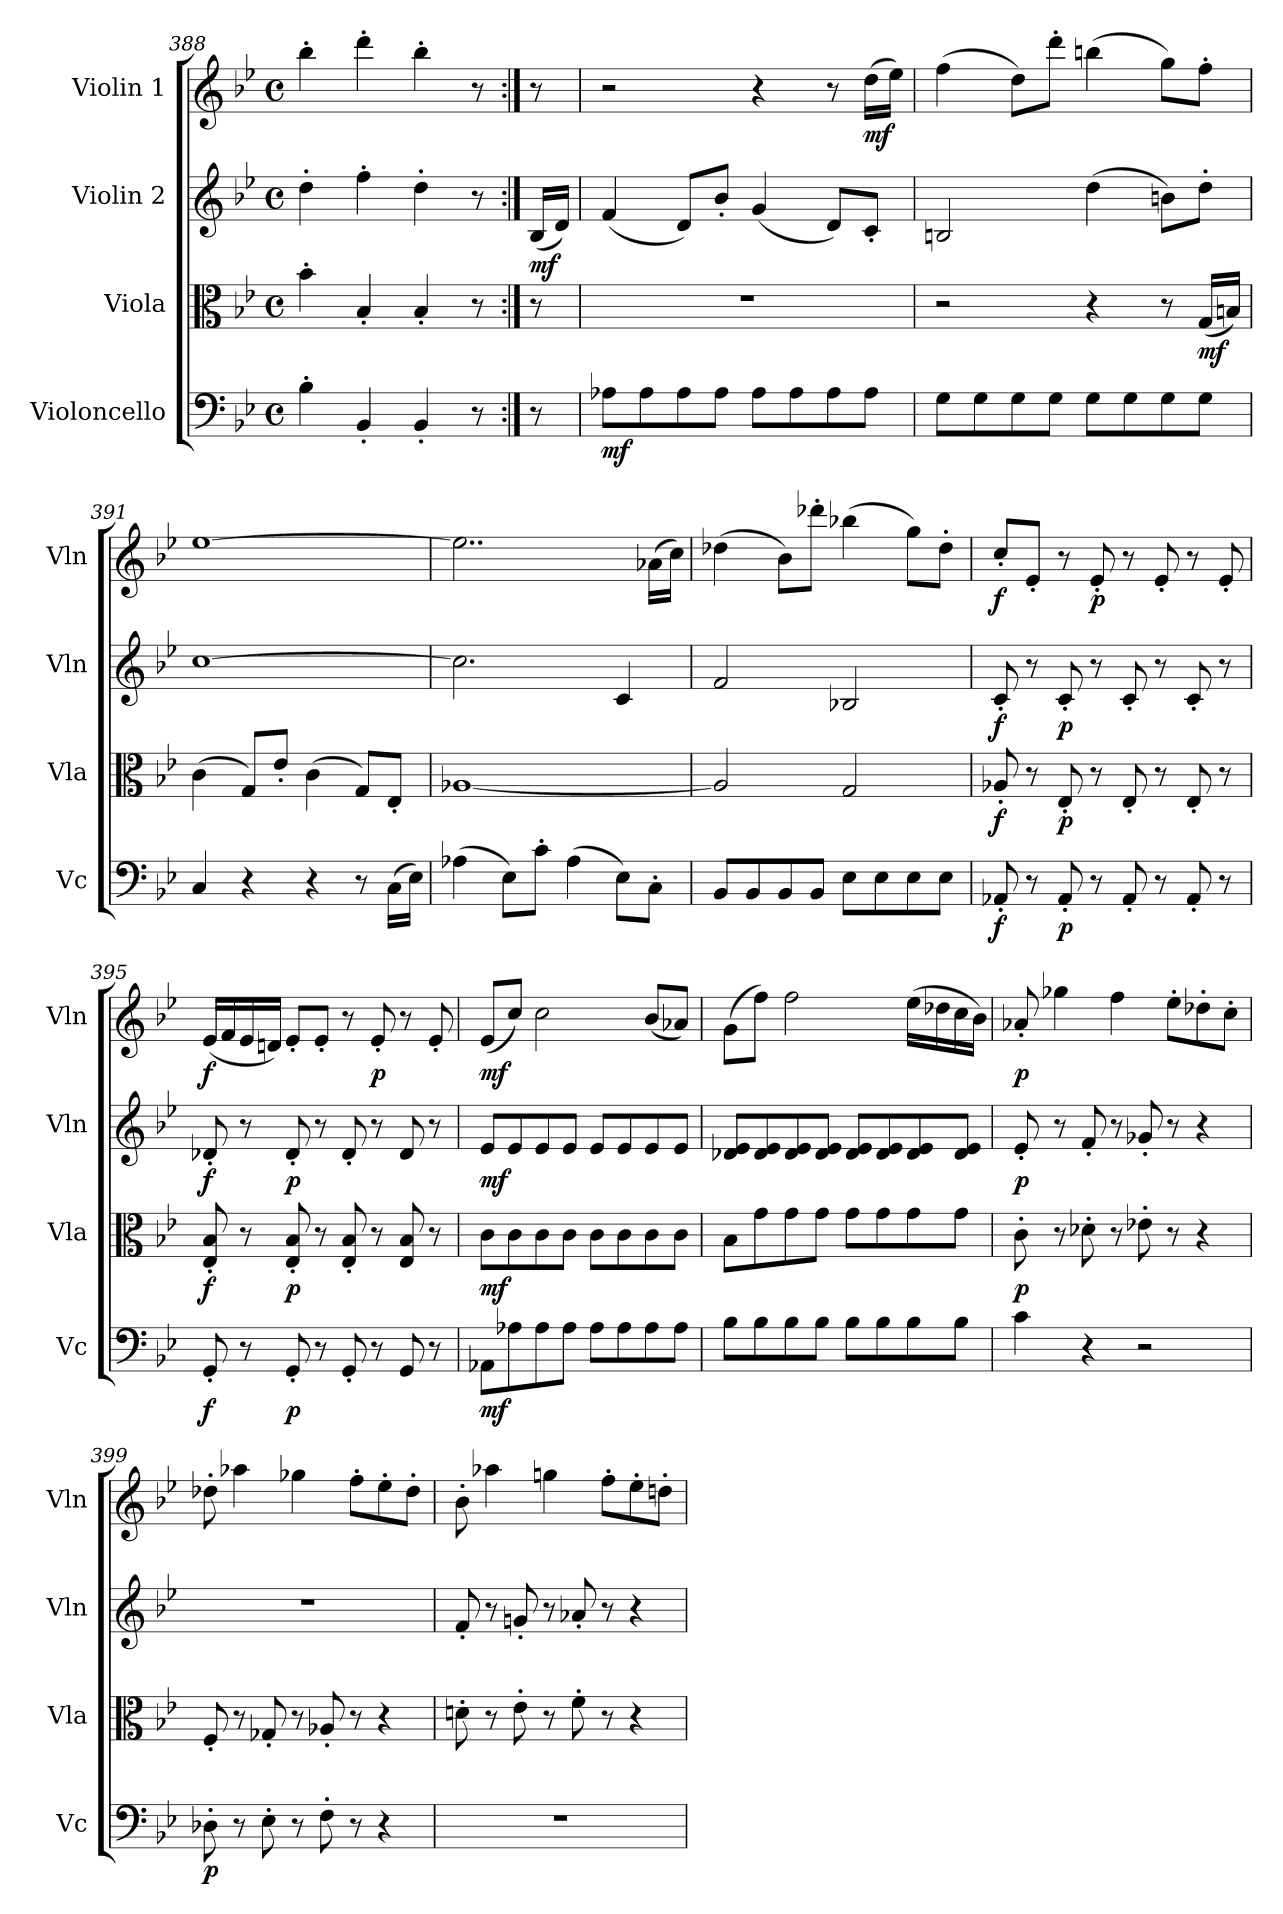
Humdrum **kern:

**kern	**dynam	**kern	**dynam	**kern	**dynam	**kern	**dynam
*part4	*part4	*part3	*part3	*part2	*part2	*part1	*part1
*staff4	*staff4	*staff3	*staff3	*staff2	*staff2	*staff1	*staff1
*I"Violoncello	*	*I"Viola	*	*I"Violin 2	*	*I"Violin 1	*
*I'Vc	*	*I'Vla	*	*I'Vln	*	*I'Vln	*
*clefF4	*	*clefC3	*	*clefG2	*	*clefG2	*
*k[b-e-]	*	*k[b-e-]	*	*k[b-e-]	*	*k[b-e-]	*
*M4/4	*	*M4/4	*	*M4/4	*	*M4/4	*
*met(c)	*	*met(c)	*	*met(c)	*	*met(c)	*
=388	=388	=388	=388	=388	=388	=388	=388
4B-'\	.	4b-'\	.	4dd'\	.	4bb-'\	.
4BB-'/	.	4B-'/	.	4ff'\	.	4ddd'\	.
4BB-'/	.	4B-'/	.	4dd'\	.	4bb-'\	.
8r	.	8r	.	8r	.	8r	.
!!LO:PB:g=z
=388X6:|!	=388X6:|!	=388X6:|!	=388X6:|!	=388X6:|!	=388X6:|!	=388X6:|!	=388X6:|!
!	!	!	!	!	!LO:DY:b	!	!
8r	.	8r	.	(<16B-/LL	mf	8r	.
.	.	.	.	16d/JJ)	.	.	.
=389	=389	=389	=389	=389	=389	=389	=389
!	!LO:DY:b	!	!	!	!	!	!
8A-X\L	mf	1r	.	(<4f/	.	2r	.
8A-\	.	.	.	.	.	.	.
8A-\	.	.	.	8d/L)	.	.	.
8A-\J	.	.	.	8b-'/J	.	.	.
8A-\L	.	.	.	(<4g/	.	4r	.
8A-\	.	.	.	.	.	.	.
8A-\	.	.	.	8d/L)	.	8r	.
!	!	!	!	!	!	!	!LO:DY:b
8A-\J	.	.	.	8c'/J	.	(>16dd\LL	mf
.	.	.	.	.	.	16ee-\JJ)	.
=390	=390	=390	=390	=390	=390	=390	=390
8G\L	.	2r	.	2Bn/	.	(>4ff\	.
8G\	.	.	.	.	.	.	.
8G\	.	.	.	.	.	8dd\L)	.
8G\J	.	.	.	.	.	8ddd'\J	.
8G\L	.	4r	.	(>4dd\	.	(>4bbn\	.
8G\	.	.	.	.	.	.	.
8G\	.	8r	.	8bn\L)	.	8gg\L)	.
!	!	!	!LO:DY:b	!	!	!	!
8G\J	.	(<16G/LL	mf	8dd'\J	.	8ff'\J	.
.	.	16Bn/JJ)	.	.	.	.	.
=391	=391	=391	=391	=391	=391	=391	=391
4C/	.	(>4c\	.	[1cc	.	[1ee-	.
4r	.	8G/L)	.	.	.	.	.
.	.	8e-'/J	.	.	.	.	.
4r	.	(>4c\	.	.	.	.	.
8r	.	8G/L)	.	.	.	.	.
(>16C\LL	.	8E-'/J	.	.	.	.	.
16E-\JJ)	.	.	.	.	.	.	.
=392	=392	=392	=392	=392	=392	=392	=392
(>4A-X\	.	[1A-X	.	2.cc\]	.	2..ee-\]	.
8E-\L)	.	.	.	.	.	.	.
8c'\J	.	.	.	.	.	.	.
(>4A-\	.	.	.	.	.	.	.
8E-\L)	.	.	.	4c/	.	.	.
8C'\J	.	.	.	.	.	(>16a-X\LL	.
.	.	.	.	.	.	16cc\JJ)	.
=393	=393	=393	=393	=393	=393	=393	=393
8BB-/L	.	2A-/]	.	2f/	.	(>4dd-X\	.
8BB-/	.	.	.	.	.	.	.
8BB-/	.	.	.	.	.	8b-\L)	.
8BB-/J	.	.	.	.	.	8ddd-X'\J	.
8E-\L	.	2G/	.	2B-X/	.	(>4bb-X\	.
8E-\	.	.	.	.	.	.	.
8E-\	.	.	.	.	.	8gg\L)	.
8E-\J	.	.	.	.	.	8dd-'\J	.
!!LO:LB:g=z
=394	=394	=394	=394	=394	=394	=394	=394
!	!LO:DY:b	!	!LO:DY:b	!	!LO:DY:b	!	!LO:DY:b
8AA-X'/	f	8A-X'/	f	8c'/	f	8cc'/L	f
8r	.	8r	.	8r	.	8e-'/J	.
!	!LO:DY:b	!	!LO:DY:b	!	!LO:DY:b	!	!
8AA-'/	p	8E-'/	p	8c'/	p	8r	.
!	!	!	!	!	!	!	!LO:DY:b
8r	.	8r	.	8r	.	8e-'/	p
8AA-'/	.	8E-'/	.	8c'/	.	8r	.
8r	.	8r	.	8r	.	8e-'/	.
8AA-'/	.	8E-'/	.	8c'/	.	8r	.
8r	.	8r	.	8r	.	8e-'/	.
=395	=395	=395	=395	=395	=395	=395	=395
!	!LO:DY:b	!	!LO:DY:b	!	!LO:DY:b	!	!LO:DY:b
8GG'/	f	8E-/' 8B-/'	f	8d-X'/	f	(<16e-/LL	f
.	.	.	.	.	.	16f/	.
8r	.	8r	.	8r	.	16e-/	.
.	.	.	.	.	.	16dn/JJ)	.
!	!LO:DY:b	!	!LO:DY:b	!	!LO:DY:b	!	!
8GG'/	p	8E-/' 8B-/'	p	8d-'/	p	8e-'/L	.
8r	.	8r	.	8r	.	8e-'/J	.
8GG'/	.	8E-/' 8B-/'	.	8d-'/	.	8r	.
!	!	!	!	!	!	!	!LO:DY:b
8r	.	8r	.	8r	.	8e-'/	p
8GG/	.	8E-/ 8B-/	.	8d-/	.	8r	.
8r	.	8r	.	8r	.	8e-'/	.
=396	=396	=396	=396	=396	=396	=396	=396
!	!LO:DY:b	!	!LO:DY:b	!	!LO:DY:b	!	!LO:DY:b
8AA-X\L	mf	8c\L	mf	8e-/L	mf	(<8e-/L	mf
8A-X\	.	8c\	.	8e-/	.	8cc/J)	.
8A-\	.	8c\	.	8e-/	.	2cc\	.
8A-\J	.	8c\J	.	8e-/J	.	.	.
8A-\L	.	8c\L	.	8e-/L	.	.	.
8A-\	.	8c\	.	8e-/	.	.	.
8A-\	.	8c\	.	8e-/	.	(<8b-/L	.
8A-\J	.	8c\J	.	8e-/J	.	8a-X/J)	.
=397	=397	=397	=397	=397	=397	=397	=397
8B-\L	.	8B-\L	.	8d-X/ 8e-/L	.	(>8g\L	.
8B-\	.	8g\	.	8d-/ 8e-/	.	8ff\J)	.
8B-\	.	8g\	.	8d-/ 8e-/	.	2ff\	.
8B-\J	.	8g\J	.	8d-/ 8e-/J	.	.	.
8B-\L	.	8g\L	.	8d-/ 8e-/L	.	.	.
8B-\	.	8g\	.	8d-/ 8e-/	.	.	.
8B-\	.	8g\	.	8d-/ 8e-/	.	(>16ee-\LL	.
.	.	.	.	.	.	16dd-X\	.
8B-\J	.	8g\J	.	8d-/ 8e-/J	.	16cc\	.
.	.	.	.	.	.	16b-\JJ)	.
!!LO:LB:g=z
=398	=398	=398	=398	=398	=398	=398	=398
!	!	!	!LO:DY:b	!	!LO:DY:b	!	!LO:DY:b
4c\	.	8c'\	p	8e-'/	p	8a-X'/	p
.	.	8r	.	8r	.	4gg-X\	.
4r	.	8d-X'\	.	8f'/	.	.	.
.	.	8r	.	8r	.	4ff\	.
2r	.	8e-X'\	.	8g-X'/	.	.	.
.	.	8r	.	8r	.	8ee-'\L	.
.	.	4r	.	4r	.	8dd-X'\	.
.	.	.	.	.	.	8cc'\J	.
=399	=399	=399	=399	=399	=399	=399	=399
!	!LO:DY:b	!	!	!	!	!	!
8D-X'\	p	8F'/	.	1r	.	8dd-X'\	.
8r	.	8r	.	.	.	4aa-X\	.
8E-'\	.	8G-X'/	.	.	.	.	.
8r	.	8r	.	.	.	4gg-X\	.
8F'\	.	8A-X'/	.	.	.	.	.
8r	.	8r	.	.	.	8ff'\L	.
4r	.	4r	.	.	.	8ee-'\	.
.	.	.	.	.	.	8dd-'\J	.
=400	=400	=400	=400	=400	=400	=400	=400
1r	.	8dn'\	.	8f'/	.	8b-'\	.
.	.	8r	.	8r	.	4aa-X\	.
.	.	8e-'\	.	8gn'/	.	.	.
.	.	8r	.	8r	.	4ggn\	.
.	.	8f'\	.	8a-X'/	.	.	.
.	.	8r	.	8r	.	8ff'\L	.
.	.	4r	.	4r	.	8ee-'\	.
.	.	.	.	.	.	8ddn'\J	.
=	=	=	=	=	=	=	=
*-	*-	*-	*-	*-	*-	*-	*-
